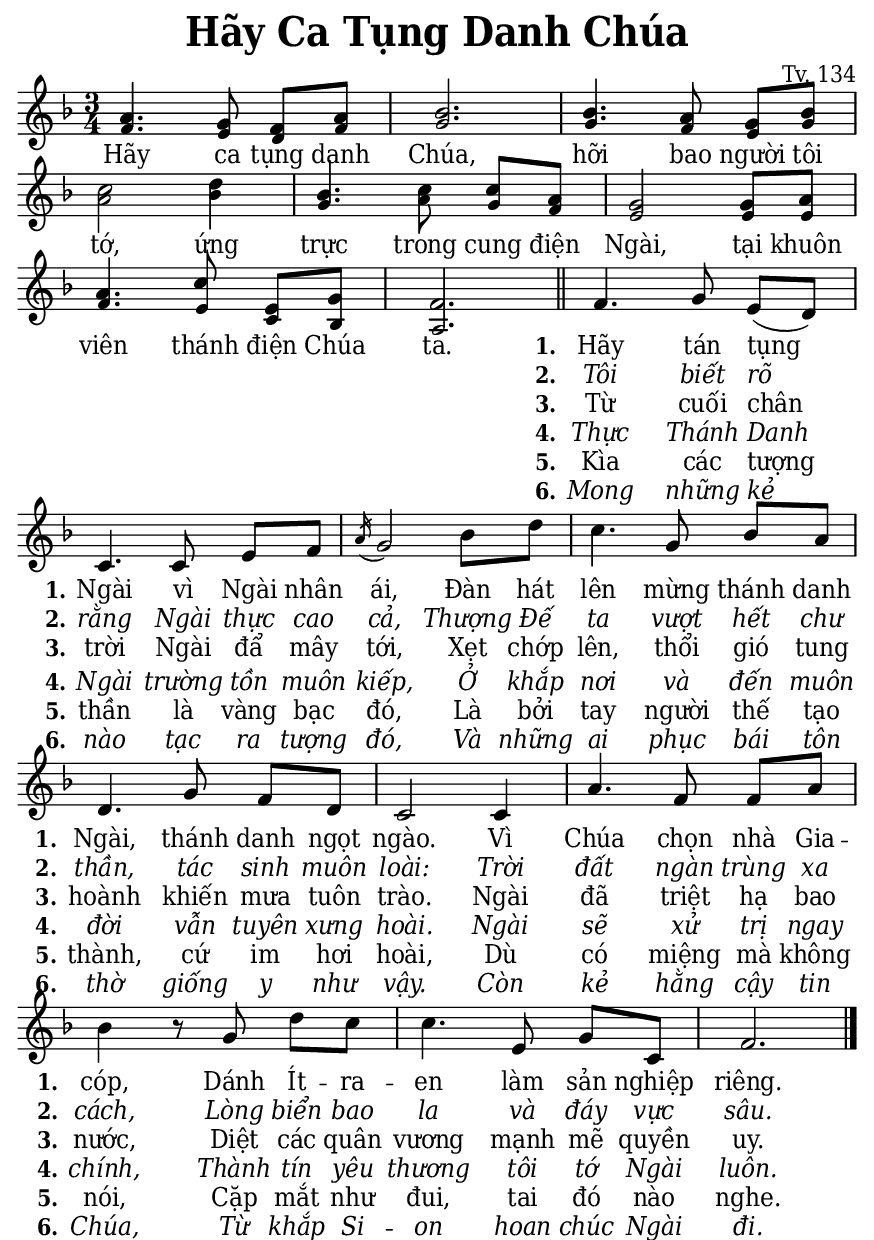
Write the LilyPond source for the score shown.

% Cài đặt chung\
\version "2.22.1"
\include "english.ly"

\header {
  title = \markup { \fontsize #1 "Hãy Ca Tụng Danh Chúa" }
  composer = "Tv. 134"
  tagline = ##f
}

% Nhạc phiên khúc
nhacPhienKhucSop = \relative c'' {
  a4. g8 f a |
  bf2. |
  bf4. a8 g bf |
  c2 d4 |
  bf4. c8 c a |
  g2 g8 a |
  a4. c8 e, g |
  f2. \bar "||"
  
  f4. g8 e (d) |
  c4. c8 e f |
  \slashedGrace { a16 ( } g2) bf8 d |
  c4. g8 bf a |
  d,4. g8 f d |
  c2 c4 |
  a'4. f8 f a |
  bf4 r8 g d' c |
  c4. e,8 g c, |
  f2. \bar "|."
}

nhacPhienKhucAlto = \relative c' {
  f4. e8 d f |
  g2. |
  g4. f8 e g |
  a2 bf4 |
  g4. a8 g f |
  e2 e8 e |
  f4. e8 c bf |
  a2.
}

% Lời phiên khúc
loiPhienKhucSop = \lyrics {
  %\set stanza = "ĐK:"
  Hãy ca tụng danh Chúa,
  hỡi bao người tôi tớ,
  ứng trực trong cung điện Ngài,
  tại khuôn viên thánh điện Chúa ta.
  <<
    {
      \set stanza = "1."
      Hãy tán tụng Ngài vì Ngài nhân ái,
      Đàn hát lên mừng thánh danh Ngài,
      thánh danh ngọt ngào.
      Vì Chúa chọn nhà Gia -- cóp,
      Dánh Ít -- ra -- en làm sản nghiệp riêng.
    }
    \new Lyrics {
	    \set associatedVoice = "beSop"
	    \set stanza = "2."
      \override Lyrics.LyricText.font-shape = #'italic
	    Tôi biết rõ rằng Ngài thực cao cả,
	    Thượng Đế ta vượt hết chư thần, tác sinh muôn loài:
	    Trời đất ngàn trùng xa cách,
	    Lòng biển bao la và đáy vực sâu.
    }
    \new Lyrics {
	    \set associatedVoice = "beSop"
	    \set stanza = "3."
	    Từ cuối chân trời Ngài đẩ  mây tới,
	    Xẹt chớp lên, thổi gió tung hoành
	    khiến mưa tuôn trào.
	    Ngài đã triệt hạ bao nước,
	    Diệt các quân vương mạnh mẽ quyền uy.
    }
    \new Lyrics {
	    \set associatedVoice = "beSop"
	    \set stanza = "4."
      \override Lyrics.LyricText.font-shape = #'italic
	    Thực Thánh Danh Ngài trường tồn muôn kiếp,
	    Ở khắp nơi và đến muôn đời vẫn tuyên xưng hoài.
	    Ngài sẽ xử trị ngay chính,
	    Thành tín yêu thương tôi tớ Ngài luôn.
    }
    \new Lyrics {
	    \set associatedVoice = "beSop"
	    \set stanza = "5."
	    Kìa các tượng thần là vàng bạc đó,
	    Là bởi tay người thế tạo thành,
	    cứ im hơi hoài,
	    Dù có miệng mà không nói,
	    Cặp mắt như đui, tai đó nào nghe.
    }
    \new Lyrics {
	    \set associatedVoice = "beSop"
	    \set stanza = "6."
      \override Lyrics.LyricText.font-shape = #'italic
	    Mong những kẻ nào tạc ra tượng đó,
	    Và những ai phục bái tôn thờ giống y như vậy.
	    Còn kẻ hằng cậy tin Chúa,
	    Từ khắp Si -- on hoan chúc Ngài đi.
    }
  >>
}

% Dàn trang
\paper {
  #(set-paper-size "a5")
  top-margin = 0.5\mm
  bottom-margin = 0.5\mm
  left-margin = 3\mm
  right-margin = 3\mm
  indent = #0
  #(define fonts
	 (make-pango-font-tree "Deja Vu Serif Condensed"
	 		       "Deja Vu Serif Condensed"
			       "Deja Vu Serif Condensed"
			       (/ 20 20)))
  print-page-number = ##f
  page-count = #1
}

TongNhip = {
  \key f \major \time 3/4
  \set Timing.beamExceptions = #'()
  \set Timing.baseMoment = #(ly:make-moment 1/4)
}

% mã nguồn cho những chức năng chưa hỗ trợ trong phiên bản lilypond hiện tại
% cung cấp bởi cộng đồng lilypond khi gửi email đến lilypond-user@gnu.org
% Đổi kích thước nốt cho bè phụ
notBePhu =
#(define-music-function (font-size music) (number? ly:music?)
   (for-some-music
     (lambda (m)
       (if (music-is-of-type? m 'rhythmic-event)
           (begin
             (set! (ly:music-property m 'tweaks)
                   (cons `(font-size . ,font-size)
                         (ly:music-property m 'tweaks)))
             #t)
           #f))
     music)
   music)

% in số phiên khúc trên mỗi dòng
#(define (add-grob-definition grob-name grob-entry)
    (set! all-grob-descriptions
          (cons ((@@ (lily) completize-grob-entry)
                 (cons grob-name grob-entry))
                all-grob-descriptions)))

#(add-grob-definition
   'StanzaNumberSpanner
   `((direction . ,LEFT)
     (font-series . bold)
     (padding . 1)
     (side-axis . ,X)
     (stencil . ,ly:text-interface::print)
     (X-offset . ,ly:side-position-interface::x-aligned-side)
     (Y-extent . ,grob::always-Y-extent-from-stencil)
     (meta . ((class . Spanner)
              (interfaces . (font-interface
                             side-position-interface
                             stanza-number-interface
                             text-interface))))))

\layout {
   \context {
     \Global
     \grobdescriptions #all-grob-descriptions
   }
   \context {
     \Score
     \remove Stanza_number_align_engraver
     \consists
       #(lambda (context)
          (let ((texts '())
                (syllables '()))
            (make-engraver
             (acknowledgers
              ((stanza-number-interface engraver grob source-engraver)
                 (set! texts (cons grob texts)))
              ((lyric-syllable-interface engraver grob source-engraver)
                 (set! syllables (cons grob syllables))))
             ((stop-translation-timestep engraver)
                (for-each
                 (lambda (text)
                   (for-each
                    (lambda (syllable)
                      (ly:pointer-group-interface::add-grob text
'side-support-elements syllable))
                    syllables))
                 texts)
                (set! syllables '())))))
   }
   \context {
     \Lyrics
     \remove Stanza_number_engraver
     \consists
       #(lambda (context)
          (let ((text #f)
                (last-stanza #f))
            (make-engraver
             ((process-music engraver)
                (let ((stanza (ly:context-property context 'stanza #f)))
                  (if (and stanza (not (equal? stanza last-stanza)))
                      (let ((column (ly:context-property context
'currentCommandColumn)))
                        (set! last-stanza stanza)
                        (if text
                            (ly:spanner-set-bound! text RIGHT column))

                        (set! text (ly:engraver-make-grob engraver
'StanzaNumberSpanner '()))
                        (ly:grob-set-property! text 'text stanza)
                        (ly:spanner-set-bound! text LEFT column)))))
             ((finalize engraver)
                (if text
                    (let ((column (ly:context-property context
'currentCommandColumn)))
                      (ly:spanner-set-bound! text RIGHT column)))))))
     \override StanzaNumberSpanner.horizon-padding = 10000
   }
}
% kết thúc mã nguồn

\score {
  \new ChoirStaff <<
    \new Staff \with {
        \consists "Merge_rests_engraver"
        printPartCombineTexts = ##f
      }
      <<
      \new Voice \TongNhip \partCombine 
        \nhacPhienKhucSop
        \notBePhu -1 { \nhacPhienKhucAlto }
      \new NullVoice = beSop \nhacPhienKhucSop
      \new Lyrics \lyricsto beSop \loiPhienKhucSop
      >>
  >>
  \layout {
    \override Lyrics.LyricSpace.minimum-distance = #0.7
    \override Score.BarNumber.break-visibility = ##(#f #f #f)
    \override Score.SpacingSpanner.uniform-stretching = ##t
  } 
}
